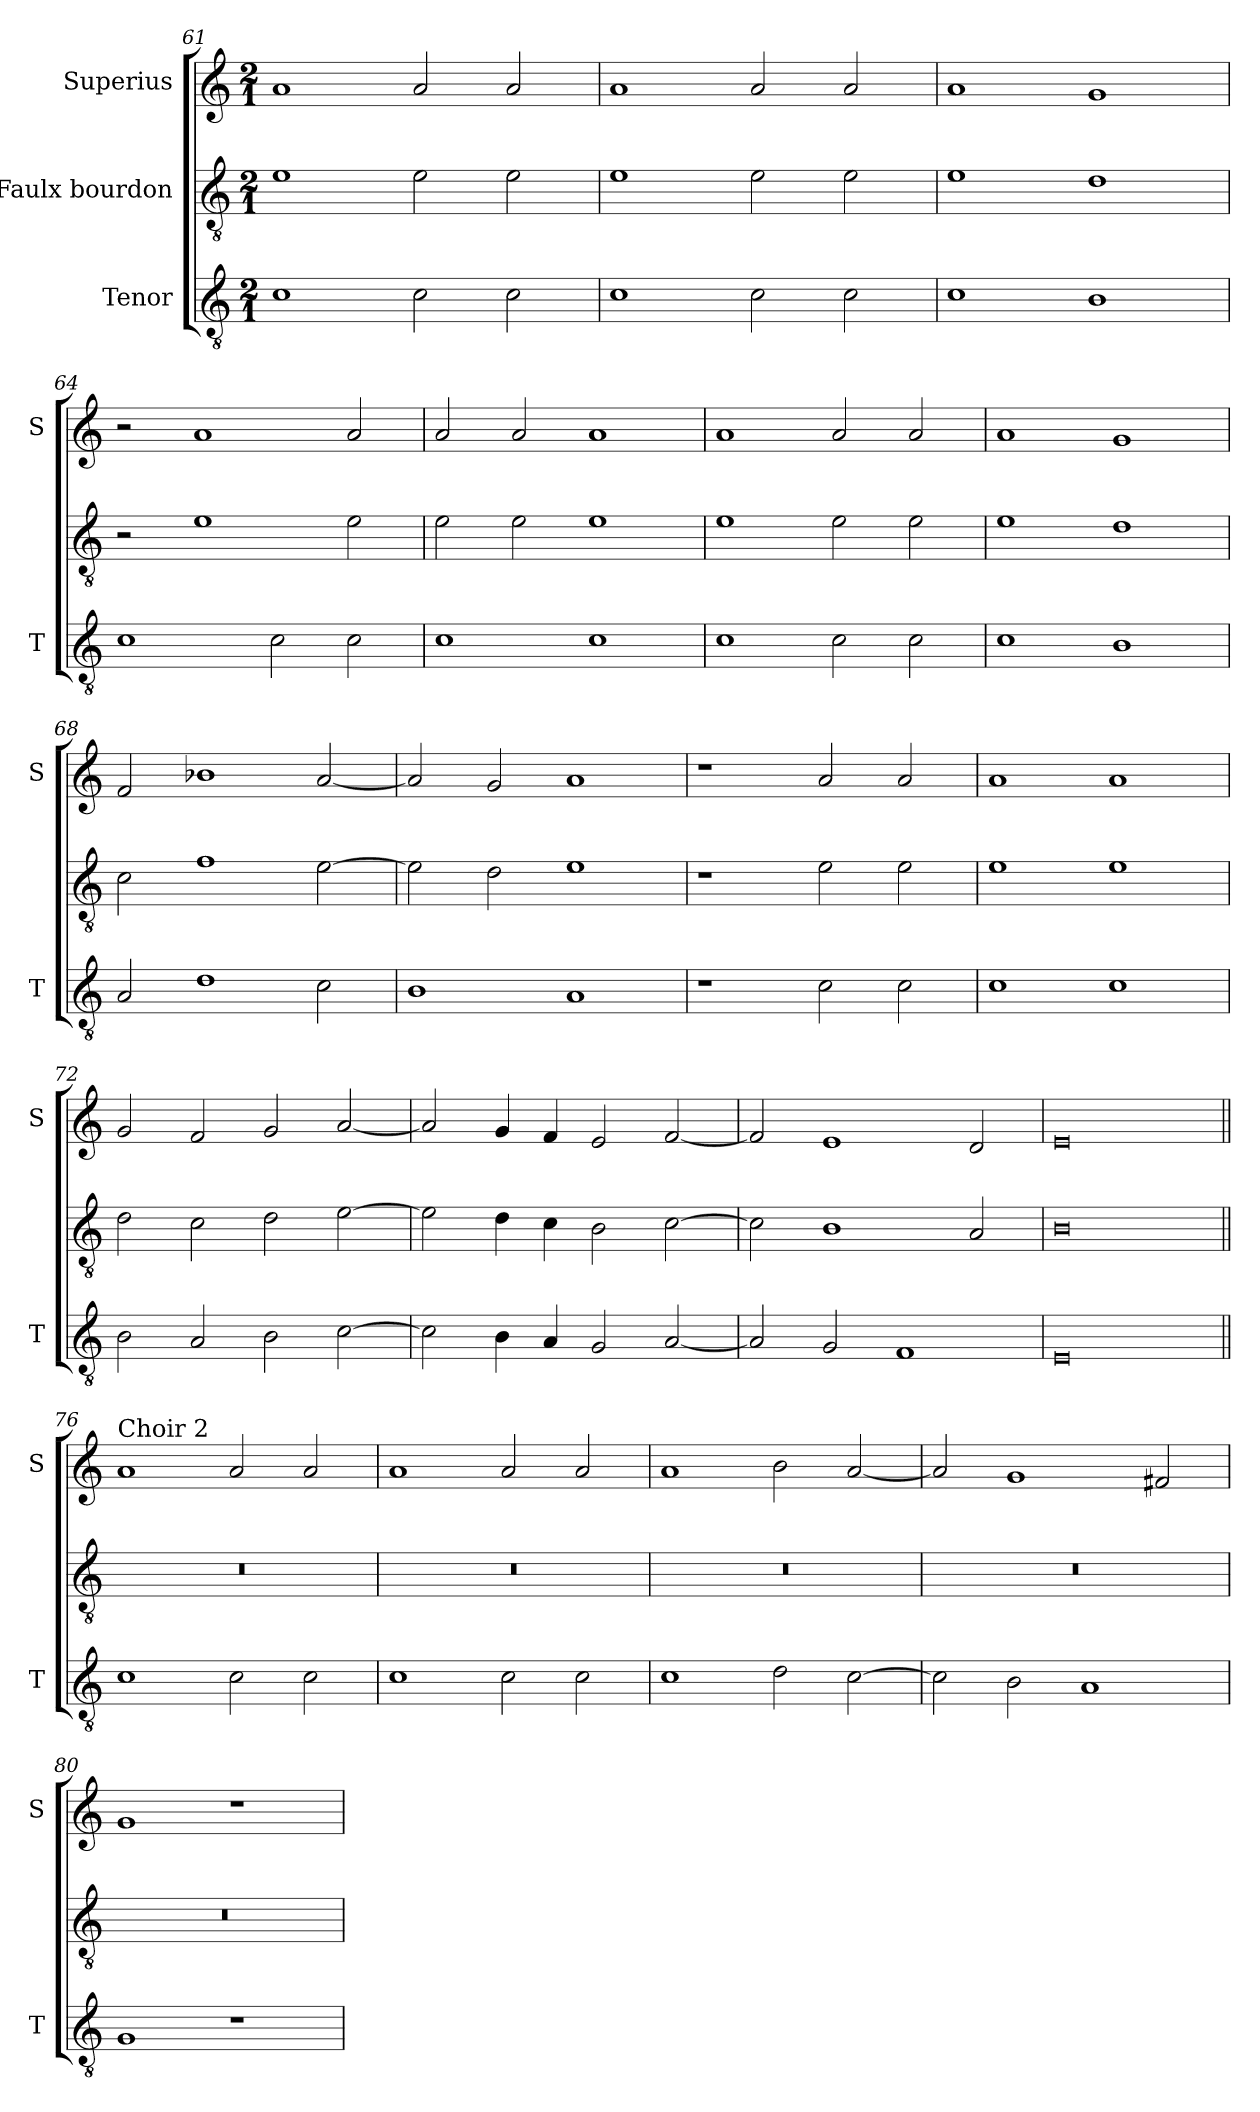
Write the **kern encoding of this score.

**kern	**kern	**kern
*part3	*part2	*part1
*staff3	*staff2	*staff1
*I"Tenor	*I"Faulx bourdon	*I"Superius
*I'T	*	*I'S
*clefGv2	*clefGv2	*clefG2
*k[]	*k[]	*k[]
*M2/1	*M2/1	*M2/1
=61	=61	=61
1c	1e	1a
2c\	2e\	2a/
2c\	2e\	2a/
=62	=62	=62
1c	1e	1a
2c\	2e\	2a/
2c\	2e\	2a/
=63	=63	=63
1c	1e	1a
1B	1d	1g
=64	=64	=64
1c	2r	2r
.	1e	1a
2c\	.	.
2c\	2e\	2a/
=65	=65	=65
1c	2e\	2a/
.	2e\	2a/
1c	1e	1a
=66	=66	=66
1c	1e	1a
2c\	2e\	2a/
2c\	2e\	2a/
=67	=67	=67
1c	1e	1a
1B	1d	1g
=68	=68	=68
2A/	2c\	2f/
1d	1f	1b-X
2c\	[2e\	[2a/
=69	=69	=69
1B	2e\]	2a/]
.	2d\	2g/
1A	1e	1a
=70	=70	=70
1r	1r	1r
2c\	2e\	2a/
2c\	2e\	2a/
=71	=71	=71
1c	1e	1a
1c	1e	1a
=72	=72	=72
2B\	2d\	2g/
2A/	2c\	2f/
2B\	2d\	2g/
[2c\	[2e\	[2a/
=73	=73	=73
2c\]	2e\]	2a/]
4B\	4d\	4g/
4A/	4c\	4f/
2G/	2B\	2e/
[2A/	[2c\	[2f/
=74	=74	=74
2A/]	2c\]	2f/]
2G/	1B	1e
1F	.	.
.	2A/	2d/
=75	=75	=75
0E	0B	0e
=76||	=76||	=76||
!	!	!LO:TX:a:t=Choir 2
1c	0r	1a
2c\	.	2a/
2c\	.	2a/
=77	=77	=77
1c	0r	1a
2c\	.	2a/
2c\	.	2a/
=78	=78	=78
1c	0r	1a
2d\	.	2b\
[2c\	.	[2a/
=79	=79	=79
2c\]	0r	2a/]
2B\	.	1g
1A	.	.
.	.	2f#X/
=80	=80	=80
1G	0r	1g
1r	.	1r
=	=	=
*-	*-	*-
